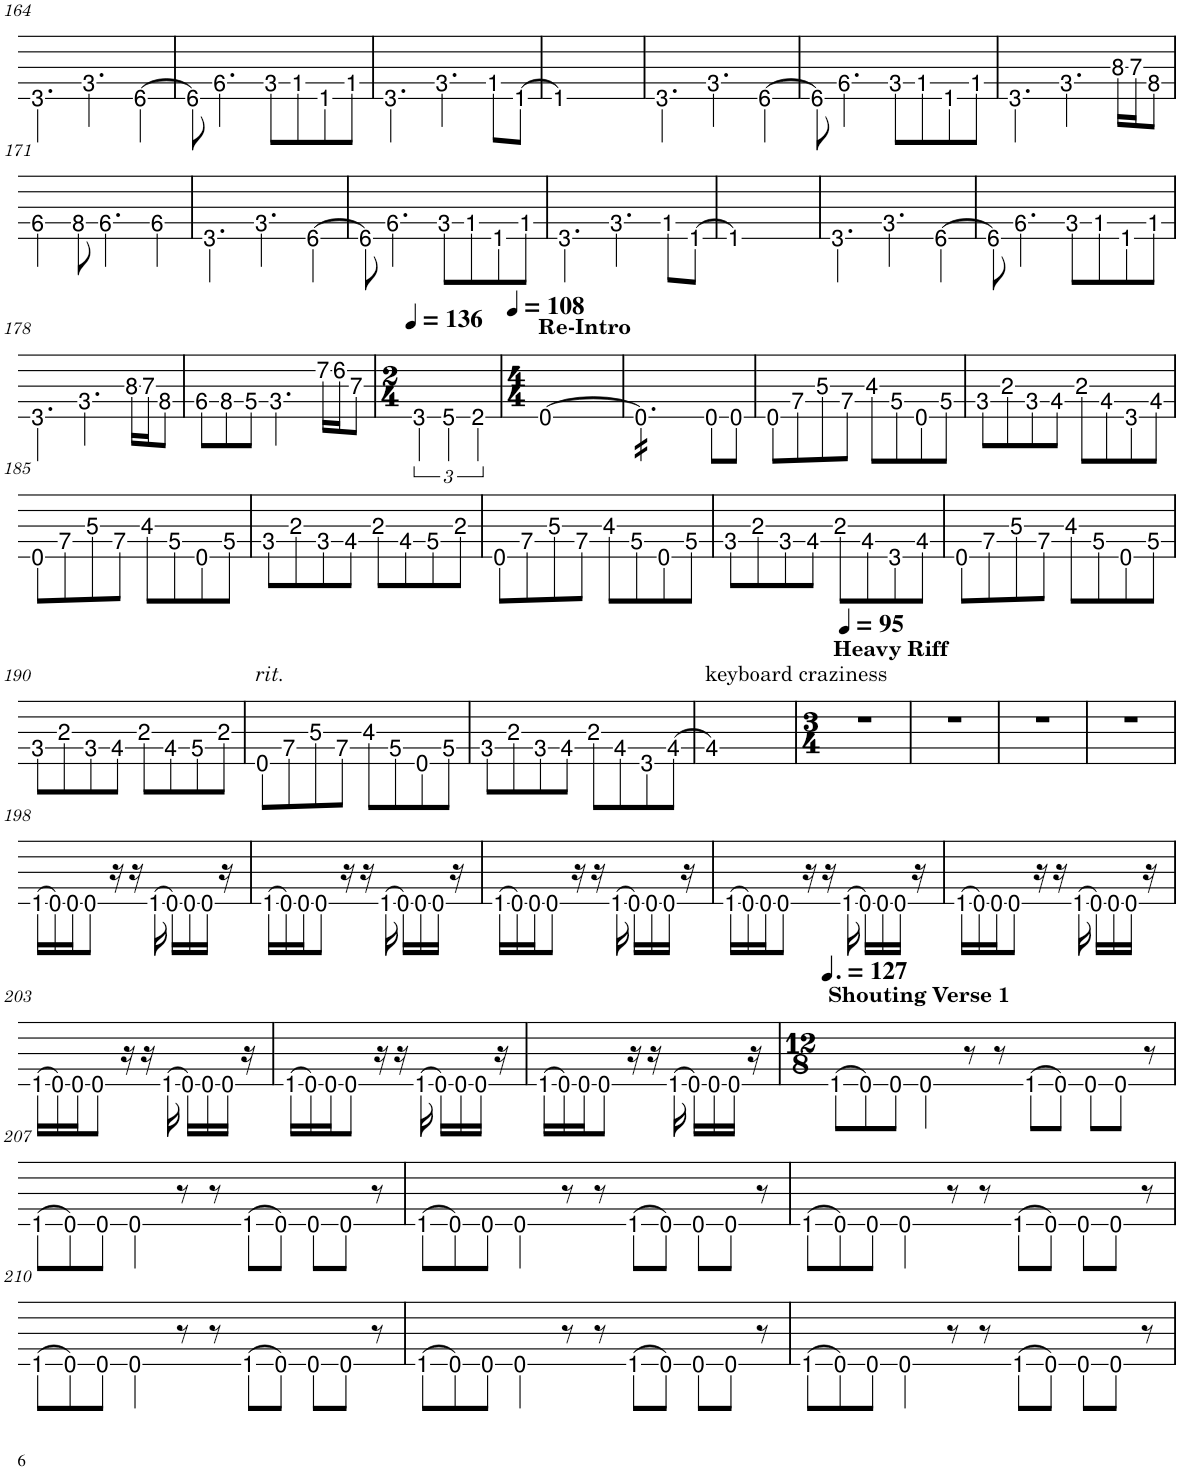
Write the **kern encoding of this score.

**kern
*part1
*staff1
*I"5-String Bass Guitar
*I'5-Str. Bass
!!LO:PB:g=z
*
*Trd7c12
*k[f#c#]
*M4/4
=164
4.DD\
4.GG\
[4FF\
=165
8FF\]
4.AA#\
8GG\L
8FF\
8CC\
8FF\J
=166
4.DD\
4.GG\
8FF\L
[8CC\J
=167
1CC]
=168
4.DD\
4.GG\
[4FF\
=169
8FF\]
4.AA#\
8GG\L
8FF\
8CC\
8FF\J
=170
4.DD\
4.GG\
16F\LL
16E\J
8C\J
!!LO:LB:g=z
=171
4AA#\
8C\
4.AA#\
4AA#\
=172
4.DD\
4.GG\
[4FF\
=173
8FF\]
4.AA#\
8GG\L
8FF\
8CC\
8FF\J
=174
4.DD\
4.GG\
8FF\L
[8CC\J
=175
1CC]
=176
4.DD\
4.GG\
[4FF\
=177
8FF\]
4.AA#\
8GG\L
8FF\
8CC\
8FF\J
!!LO:LB:g=z
=178
4.DD\
4.GG\
16F\LL
16E\J
8C\J
=179
8AA#\L
8C\
8AA\J
4.GG\
16A\LL
16G#\J
8E\J
=180
*M2/4
*MM136
6DD\
6EE\
6CC#\
=181
*M4/4
*MM108
!LO:TX:a:B:t=Re-Intro
[1BBB
=182
2.BBB\]
8BBB\L
8BBB\J
=183
8BBB\L
8BB\
8D\
8BB\J
8C#\L
8AA\
8BBB\
8AA\J
=184
8GG\L
8BB\
8GG\
8GG#\J
8BB\L
8GG#\
8DD\
8GG#\J
!!LO:LB:g=z
=185
8BBB\L
8BB\
8D\
8BB\J
8C#\L
8AA\
8BBB\
8AA\J
=186
8GG\L
8BB\
8GG\
8GG#\J
8BB\L
8GG#\
8AA\
8BB\J
=187
8BBB\L
8BB\
8D\
8BB\J
8C#\L
8AA\
8BBB\
8AA\J
=188
8GG\L
8BB\
8GG\
8GG#\J
8BB\L
8GG#\
8DD\
8GG#\J
=189
8BBB\L
8BB\
8D\
8BB\J
8C#\L
8AA\
8BBB\
8AA\J
!!LO:LB:g=z
=190
8GG\L
8BB\
8GG\
8GG#\J
8BB\L
8GG#\
8AA\
8BB\J
=191
!LO:TX:a:i:t=rit.
8BBB\L
8BB\
8D\
8BB\J
8C#\L
8AA\
8BBB\
8AA\J
=192
8GG\L
8BB\
8GG\
8GG#\J
8BB\L
8GG#\
8DD\
[8GG#\J
=193
!LO:TX:a:t=keyboard craziness
1GG#]
=194
*M3/4
*MM95
!LO:TX:a:B:t=Heavy Riff
2.r
=195
2.r
=196
2.r
=197
2.r
!!LO:LB:g=z
=198
(16CC\LL
16BBB\)
16BBB\J
8BBB\J
16r
16r
(16CC\
16BBB\LL)
16BBB\
16BBB\JJ
16r
=199
(16CC\LL
16BBB\)
16BBB\J
8BBB\J
16r
16r
(16CC\
16BBB\LL)
16BBB\
16BBB\JJ
16r
=200
(16CC\LL
16BBB\)
16BBB\J
8BBB\J
16r
16r
(16CC\
16BBB\LL)
16BBB\
16BBB\JJ
16r
=201
(16CC\LL
16BBB\)
16BBB\J
8BBB\J
16r
16r
(16CC\
16BBB\LL)
16BBB\
16BBB\JJ
16r
=202
(16CC\LL
16BBB\)
16BBB\J
8BBB\J
16r
16r
(16CC\
16BBB\LL)
16BBB\
16BBB\JJ
16r
!!LO:LB:g=z
=203
(16CC\LL
16BBB\)
16BBB\J
8BBB\J
16r
16r
(16CC\
16BBB\LL)
16BBB\
16BBB\JJ
16r
=204
(16CC\LL
16BBB\)
16BBB\J
8BBB\J
16r
16r
(16CC\
16BBB\LL)
16BBB\
16BBB\JJ
16r
=205
(16CC\LL
16BBB\)
16BBB\J
8BBB\J
16r
16r
(16CC\
16BBB\LL)
16BBB\
16BBB\JJ
16r
=206
*M12/8
*MM191
!LO:TX:a:B:t=Shouting Verse 1
(8CC\L
8BBB\)
8BBB\J
4BBB\
8r
8r
(8CC\L
8BBB\J)
8BBB\L
8BBB\J
8r
!!LO:LB:g=z
=207
(8CC\L
8BBB\)
8BBB\J
4BBB\
8r
8r
(8CC\L
8BBB\J)
8BBB\L
8BBB\J
8r
=208
(8CC\L
8BBB\)
8BBB\J
4BBB\
8r
8r
(8CC\L
8BBB\J)
8BBB\L
8BBB\J
8r
=209
(8CC\L
8BBB\)
8BBB\J
4BBB\
8r
8r
(8CC\L
8BBB\J)
8BBB\L
8BBB\J
8r
!!LO:LB:g=z
=210
(8CC\L
8BBB\)
8BBB\J
4BBB\
8r
8r
(8CC\L
8BBB\J)
8BBB\L
8BBB\J
8r
=211
(8CC\L
8BBB\)
8BBB\J
4BBB\
8r
8r
(8CC\L
8BBB\J)
8BBB\L
8BBB\J
8r
=212
(8CC\L
8BBB\)
8BBB\J
4BBB\
8r
8r
(8CC\L
8BBB\J)
8BBB\L
8BBB\J
8r
=
*-
